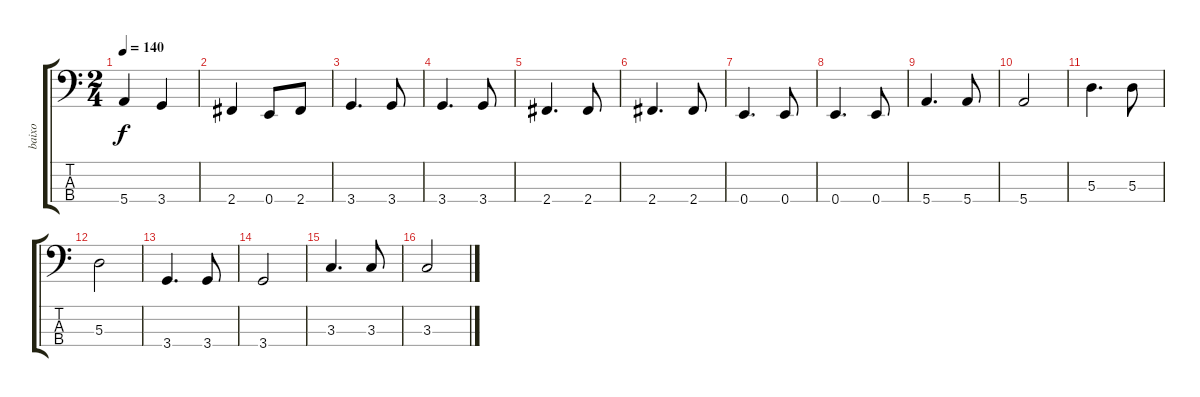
\track ("baixo" "baixo") {instrument electricbassfinger}
\staff {score tabs}
\tuning (G2 D2 A1 E1) {hide}
\ts (2 4)
\tempo 140
\clef f4
\ks c
5.4.4{dy f} 3.4.4 |
2.4.4 0.4.8 2.4.8 |
3.4.4{d} 3.4.8 |
3.4.4{d} 3.4.8 |
2.4.4{d} 2.4.8 |
2.4.4{d} 2.4.8 |
0.4.4{d} 0.4.8 |
0.4.4{d} 0.4.8 |
5.4.4{d} 5.4.8 |
5.4.2 |
5.3.4{d} 5.3.8 |
5.3.2 |
3.4.4{d} 3.4.8 |
3.4.2 |
3.3.4{d} 3.3.8 |
3.3.2
